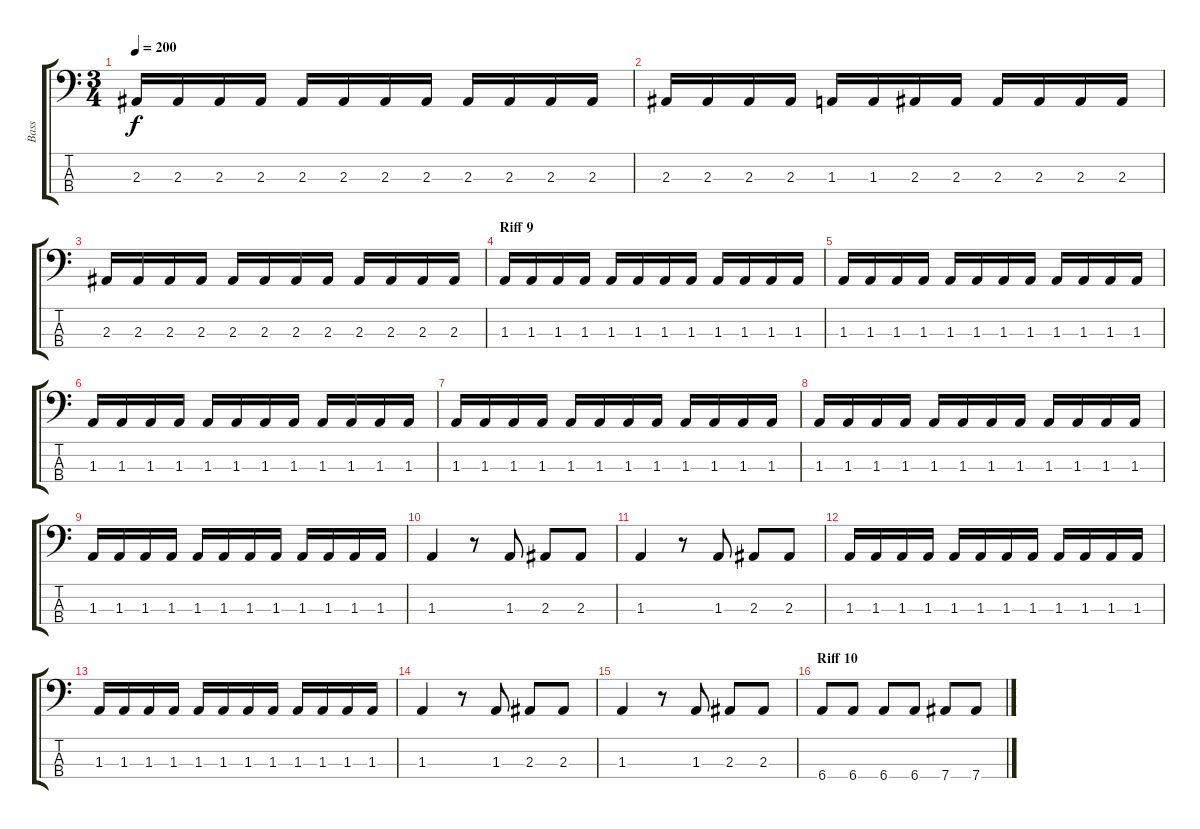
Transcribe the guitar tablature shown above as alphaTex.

\track ("Bass" "Bass") {instrument electricbasspick}
\staff {score tabs}
\tuning (Gb2 Db2 Ab1 Eb1) {hide}
\ts (3 4)
\tempo 200
\clef f4
\ks c
2.3.16{dy f} 2.3.16 2.3.16 2.3.16 2.3.16 2.3.16 2.3.16 2.3.16 2.3.16 2.3.16 2.3.16 2.3.16 |
2.3.16 2.3.16 2.3.16 2.3.16 1.3.16 1.3.16 2.3.16 2.3.16 2.3.16 2.3.16 2.3.16 2.3.16 |
2.3.16 2.3.16 2.3.16 2.3.16 2.3.16 2.3.16 2.3.16 2.3.16 2.3.16 2.3.16 2.3.16 2.3.16 |
\section ("" "Riff 9")
1.3.16 1.3.16 1.3.16 1.3.16 1.3.16 1.3.16 1.3.16 1.3.16 1.3.16 1.3.16 1.3.16 1.3.16 |
1.3.16 1.3.16 1.3.16 1.3.16 1.3.16 1.3.16 1.3.16 1.3.16 1.3.16 1.3.16 1.3.16 1.3.16 |
1.3.16 1.3.16 1.3.16 1.3.16 1.3.16 1.3.16 1.3.16 1.3.16 1.3.16 1.3.16 1.3.16 1.3.16 |
1.3.16 1.3.16 1.3.16 1.3.16 1.3.16 1.3.16 1.3.16 1.3.16 1.3.16 1.3.16 1.3.16 1.3.16 |
1.3.16 1.3.16 1.3.16 1.3.16 1.3.16 1.3.16 1.3.16 1.3.16 1.3.16 1.3.16 1.3.16 1.3.16 |
1.3.16 1.3.16 1.3.16 1.3.16 1.3.16 1.3.16 1.3.16 1.3.16 1.3.16 1.3.16 1.3.16 1.3.16 |
1.3.4 r.8 1.3.8 2.3.8 2.3.8 |
1.3.4 r.8 1.3.8 2.3.8 2.3.8 |
1.3.16 1.3.16 1.3.16 1.3.16 1.3.16 1.3.16 1.3.16 1.3.16 1.3.16 1.3.16 1.3.16 1.3.16 |
1.3.16 1.3.16 1.3.16 1.3.16 1.3.16 1.3.16 1.3.16 1.3.16 1.3.16 1.3.16 1.3.16 1.3.16 |
1.3.4 r.8 1.3.8 2.3.8 2.3.8 |
1.3.4 r.8 1.3.8 2.3.8 2.3.8 |
\section ("" "Riff 10")
6.4.8 6.4.8 6.4.8 6.4.8 7.4.8 7.4.8
